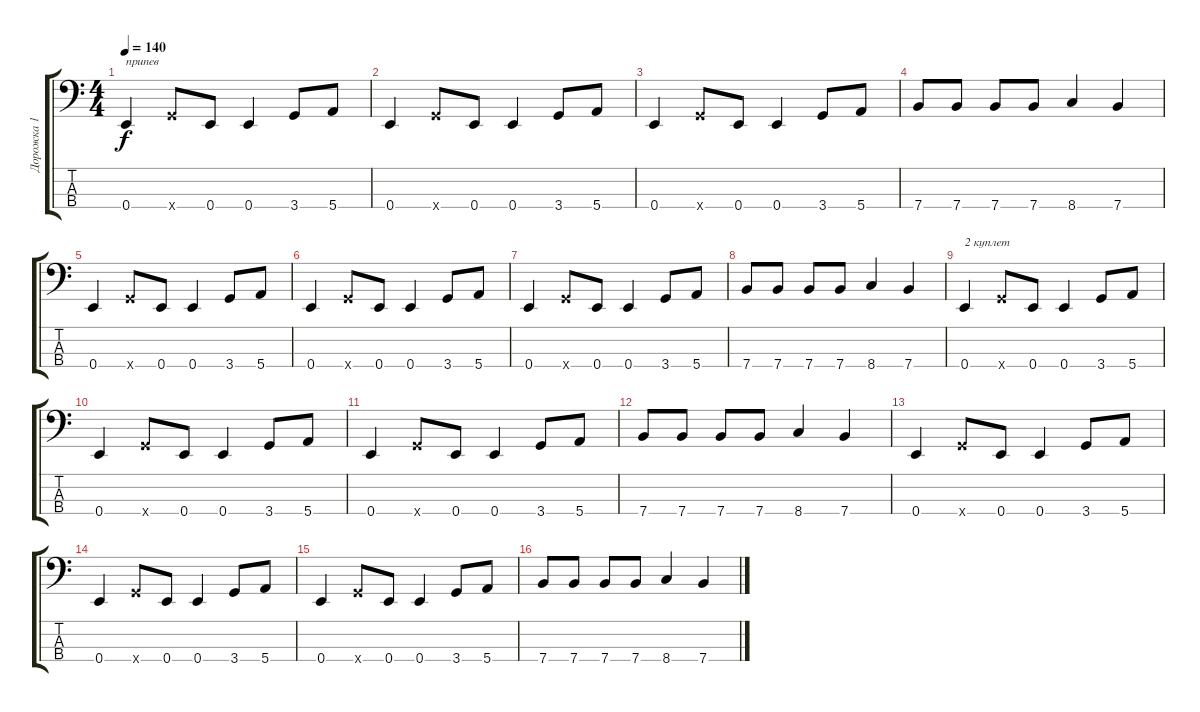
\track ("Дорожка 1" "Дорожка 1") {instrument electricbassfinger}
\staff {score tabs}
\tuning (G2 D2 A1 E1) {hide}
\ts (4 4)
\tempo 140
\clef f4
\ks c
0.4.4{txt "припев" dy f} 3.4{x}.8 0.4.8 0.4.4 3.4.8 5.4.8 |
0.4.4 3.4{x}.8 0.4.8 0.4.4 3.4.8 5.4.8 |
0.4.4 3.4{x}.8 0.4.8 0.4.4 3.4.8 5.4.8 |
7.4.8 7.4.8 7.4.8 7.4.8 8.4.4 7.4.4 |
0.4.4 3.4{x}.8 0.4.8 0.4.4 3.4.8 5.4.8 |
0.4.4 3.4{x}.8 0.4.8 0.4.4 3.4.8 5.4.8 |
0.4.4 3.4{x}.8 0.4.8 0.4.4 3.4.8 5.4.8 |
7.4.8 7.4.8 7.4.8 7.4.8 8.4.4 7.4.4 |
0.4.4{txt "2 куплет"} 3.4{x}.8 0.4.8 0.4.4 3.4.8 5.4.8 |
0.4.4 3.4{x}.8 0.4.8 0.4.4 3.4.8 5.4.8 |
0.4.4 3.4{x}.8 0.4.8 0.4.4 3.4.8 5.4.8 |
7.4.8 7.4.8 7.4.8 7.4.8 8.4.4 7.4.4 |
0.4.4 3.4{x}.8 0.4.8 0.4.4 3.4.8 5.4.8 |
0.4.4 3.4{x}.8 0.4.8 0.4.4 3.4.8 5.4.8 |
0.4.4 3.4{x}.8 0.4.8 0.4.4 3.4.8 5.4.8 |
7.4.8 7.4.8 7.4.8 7.4.8 8.4.4 7.4.4
